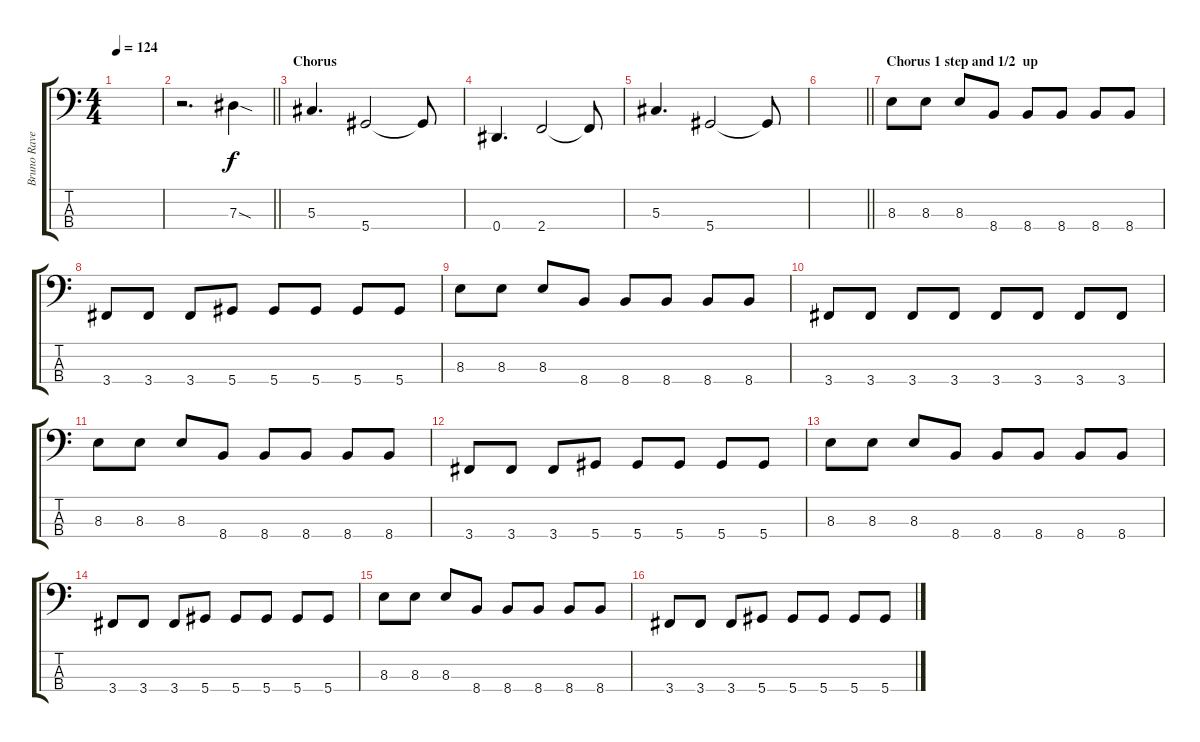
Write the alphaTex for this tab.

\track ("Bruno Ravel" "Bruno Rave") {instrument electricbassfinger}
\staff {score tabs}
\tuning (Gb2 Db2 Ab1 Eb1) {hide}
\ts (4 4)
\tempo 124
\clef f4
\ks c
|
\barLineRight lightlight
r.2{d} 7.3{sod}.4 |
\section ("" "Chorus")
5.3.4{d} 5.4.2 5.4{t}.8 |
0.4.4{d} 2.4.2 2.4{t}.8 |
5.3.4{d} 5.4.2 5.4{t}.8 |
\barLineRight lightlight
|
\section ("" "Chorus 1 step and 1/2  up")
8.3.8 8.3.8 8.3.8 8.4.8 8.4.8 8.4.8 8.4.8 8.4.8 |
3.4.8 3.4.8 3.4.8 5.4.8 5.4.8 5.4.8 5.4.8 5.4.8 |
8.3.8 8.3.8 8.3.8 8.4.8 8.4.8 8.4.8 8.4.8 8.4.8 |
3.4.8 3.4.8 3.4.8 3.4.8 3.4.8 3.4.8 3.4.8 3.4.8 |
8.3.8 8.3.8 8.3.8 8.4.8 8.4.8 8.4.8 8.4.8 8.4.8 |
3.4.8 3.4.8 3.4.8 5.4.8 5.4.8 5.4.8 5.4.8 5.4.8 |
8.3.8 8.3.8 8.3.8 8.4.8 8.4.8 8.4.8 8.4.8 8.4.8 |
3.4.8 3.4.8 3.4.8 5.4.8 5.4.8 5.4.8 5.4.8 5.4.8 |
8.3.8 8.3.8 8.3.8 8.4.8 8.4.8 8.4.8 8.4.8 8.4.8 |
3.4.8 3.4.8 3.4.8 5.4.8 5.4.8 5.4.8 5.4.8 5.4.8
